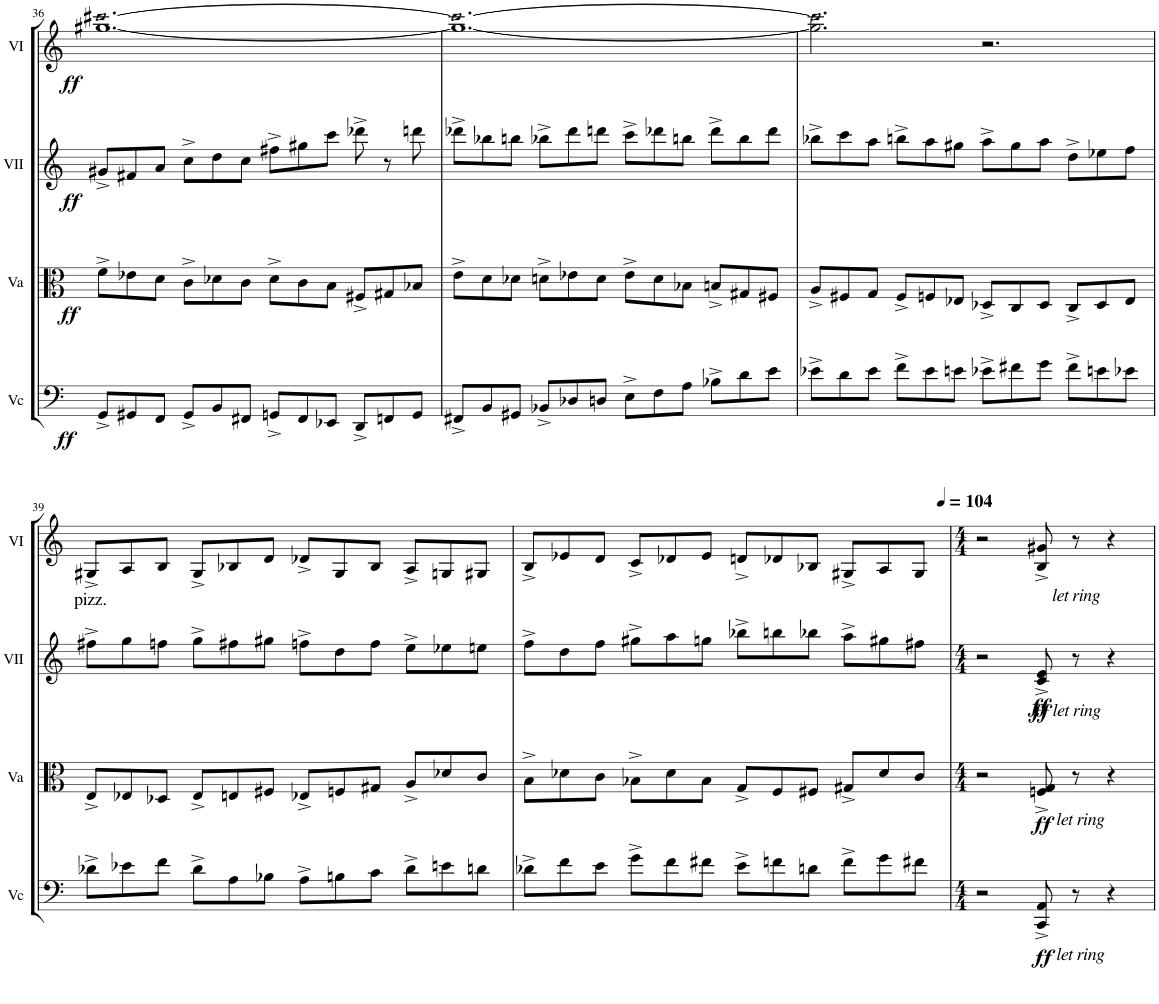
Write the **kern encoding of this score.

**kern	**dynam	**kern	**dynam	**kern	**dynam	**kern	**dynam
*part4	*part4	*part3	*part3	*part2	*part2	*part1	*part1
*staff4	*staff4	*staff3	*staff3	*staff2	*staff2	*staff1	*staff1
*I"Vc	*	*I"Va	*	*I"VII	*	*I"VI	*
*I'Vc	*	*I'Va	*	*I'VII	*	*I'VI	*
!!LO:PB:g=z
*clefF4	*	*clefC3	*	*clefG2	*	*clefG2	*
*k[]	*	*k[]	*	*k[]	*	*k[]	*
*M12/8	*	*M12/8	*	*M12/8	*	*M12/8	*
=36	=36	=36	=36	=36	=36	=36	=36
!	!LO:DY:b	!	!LO:DY:b	!	!LO:DY:b	!LO:N:n=2:head=open	!LO:DY:b
8GG^/L	ff	8f^\L	ff	8g#X^/L	ff	[1.gg#X [1.ccc#X	ff
8GG#X/	.	8e-X\	.	8f#X/	.	.	.
8FF/J	.	8d\J	.	8a/J	.	.	.
8GG#^/L	.	8c^\L	.	8cc^\L	.	.	.
8BB/	.	8d-X\	.	8dd\	.	.	.
8FF#X/J	.	8c\J	.	8cc\J	.	.	.
8GGn^/L	.	8d-^\L	.	8ff#X^\L	.	.	.
8FF#/	.	8c\	.	8gg#X\	.	.	.
8EE-X/J	.	8B\J	.	8ccc\J	.	.	.
8DD^/L	.	8F#X^/L	.	8ddd-X^\	.	.	.
8FFn/	.	8G#X/	.	8r	.	.	.
8GG/J	.	8B-X/J	.	8dddn\	.	.	.
=37	=37	=37	=37	=37	=37	=37	=37
!	!	!	!	!	!	!LO:N:n=2:head=open	!
8FF#X^/L	.	8e^\L	.	8ddd-X^\L	.	1.gg#_ 1.ccc#_	.
8BB/	.	8d\	.	8bb-X\	.	.	.
8GG#X/J	.	8d-X\J	.	8bbn\J	.	.	.
8BB-X^/L	.	8dn^\L	.	8bb-X^\L	.	.	.
8D-X/	.	8e-X\	.	8ddd-\	.	.	.
8Dn/J	.	8d\J	.	8dddn\J	.	.	.
8E^\L	.	8e-^\L	.	8ccc^\L	.	.	.
8F\	.	8d\	.	8ddd-X\	.	.	.
8A\J	.	8B-X\J	.	8bbn\J	.	.	.
8B-X^\L	.	8Bn^/L	.	8ddd-^\L	.	.	.
8d\	.	8G#X/	.	8bb\	.	.	.
8e\J	.	8F#X/J	.	8ddd-\J	.	.	.
=38	=38	=38	=38	=38	=38	=38	=38
!	!	!	!	!	!	!LO:N:n=2:head=open	!
8e-X^\L	.	8A^/L	.	8bb-X^\L	.	2.gg#\] 2.ccc#\]	.
8d\	.	8F#X/	.	8ccc\	.	.	.
8e-\J	.	8G/J	.	8aa\J	.	.	.
8f^\L	.	8F#^/L	.	8bbn^\L	.	.	.
8e-\	.	8Fn/	.	8aa\	.	.	.
8en\J	.	8E-X/J	.	8gg#X\J	.	.	.
8e-X^\L	.	8D-X^/L	.	8aa^\L	.	2.r	.
8f#X\	.	8C/	.	8gg#\	.	.	.
8g\J	.	8D-/J	.	8aa\J	.	.	.
8f#^\L	.	8C^/L	.	8dd^\L	.	.	.
8en\	.	8D-/	.	8ee-X\	.	.	.
8e-X\J	.	8E-/J	.	8ff\J	.	.	.
!!LO:LB:g=z
=39	=39	=39	=39	=39	=39	=39	=39
!	!	!	!	!	!	!LO:TX:b:t=pizz.	!
8d-X^\L	.	8E^/L	.	8ff#X^\L	.	8G#X^/L	.
8e-X\	.	8E-X/	.	8gg\	.	8A/	.
8f\J	.	8D-X/J	.	8ffn\J	.	8B/J	.
8d-^\L	.	8E-^/L	.	8gg^\L	.	8G#^/L	.
8A\	.	8En/	.	8ff#X\	.	8B-X/	.
8B-X\J	.	8F#X/J	.	8gg#X\J	.	8d/J	.
8A^\L	.	8E-X^/L	.	8ffn^\L	.	8d-X^/L	.
8Bn\	.	8Fn/	.	8dd\	.	8G#/	.
8c\J	.	8G#X/J	.	8ff\J	.	8B-/J	.
8d-^\L	.	8A^/L	.	8ee^\L	.	8A^/L	.
8en\	.	8d-X/	.	8ee-X\	.	8Gn/	.
8dn\J	.	8c/J	.	8een\J	.	8G#X/J	.
=40	=40	=40	=40	=40	=40	=40	=40
8d-X^\L	.	8B^\L	.	8ff^\L	.	8B^/L	.
8f\	.	8d-X\	.	8dd\	.	8e-X/	.
8e\J	.	8c\J	.	8ff\J	.	8d/J	.
8g^\L	.	8B-X^\L	.	8gg#X^\L	.	8c^/L	.
8f\	.	8d-\	.	8aa\	.	8d-X/	.
8f#X\J	.	8B-\J	.	8ggn\J	.	8e-/J	.
8e^\L	.	8G^/L	.	8bb-X^\L	.	8dn^/L	.
8fn\	.	8F/	.	8bbn\	.	8d-X/	.
8dn\J	.	8F#X/J	.	8bb-X\J	.	8B-X/J	.
8f^\L	.	8G#X^/L	.	8aa^\L	.	8G#X^/L	.
8g\	.	8d-/	.	8gg#X\	.	8A/	.
8f#X\J	.	8c/J	.	8ff#X\J	.	8G#/J	.
=41	=41	=41	=41	=41	=41	=41	=41
*M4/4	*	*M4/4	*	*M4/4	*	*M4/4	*
*	*	*	*	*	*	*MM104	*
2r	.	2r	.	2r	.	2r	.
!	!	!	!	!	!	!LO:TX:b:i:t=let ring	!
!	!	!	!	!LO:TX:b:i:t=let ring	!	!	!
!	!	!LO:TX:b:i:t=let ring	!	!	!	!	!
!LO:TX:b:i:t=let ring	!	!	!	!	!	!	!
!	!LO:DY:b	!	!LO:DY:b	!	!LO:DY:b	!	!
!	!	!	!	!	!LO:DY:n=1:b	!	!
8CC/^ 8AA/^	ff	8Fn/^ 8G/^	ff	8c/^ 8e/^	ff ff	8B/^ 8g#X/^	.
8r	.	8r	.	8r	.	8r	.
4r	.	4r	.	4r	.	4r	.
=	=	=	=	=	=	=	=
*-	*-	*-	*-	*-	*-	*-	*-
